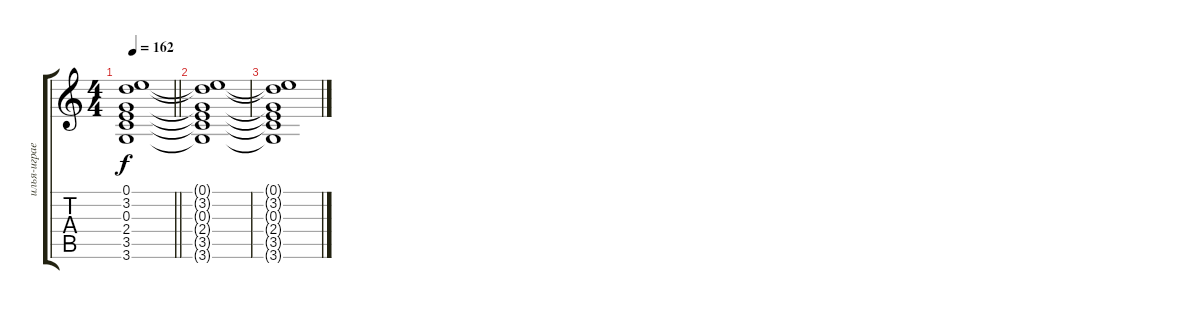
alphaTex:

\track ("илья-играет" "илья-играе") {instrument acousticguitarsteel}
\staff {score tabs}
\tuning (E4 B3 G3 D3 A2 E2) {hide}
\ts (4 4)
\tempo 162
\clef g2
\barLineRight lightlight
\ks c
(0.1{t} 3.2{t} 0.3{t} 2.4{t} 3.5{t} 3.6{t}).1{dy f} |
(0.1{t} 3.2{t} 0.3{t} 2.4{t} 3.5{t} 3.6{t}).1 |
(0.1{t} 3.2{t} 0.3{t} 2.4{t} 3.5{t} 3.6{t}).1
